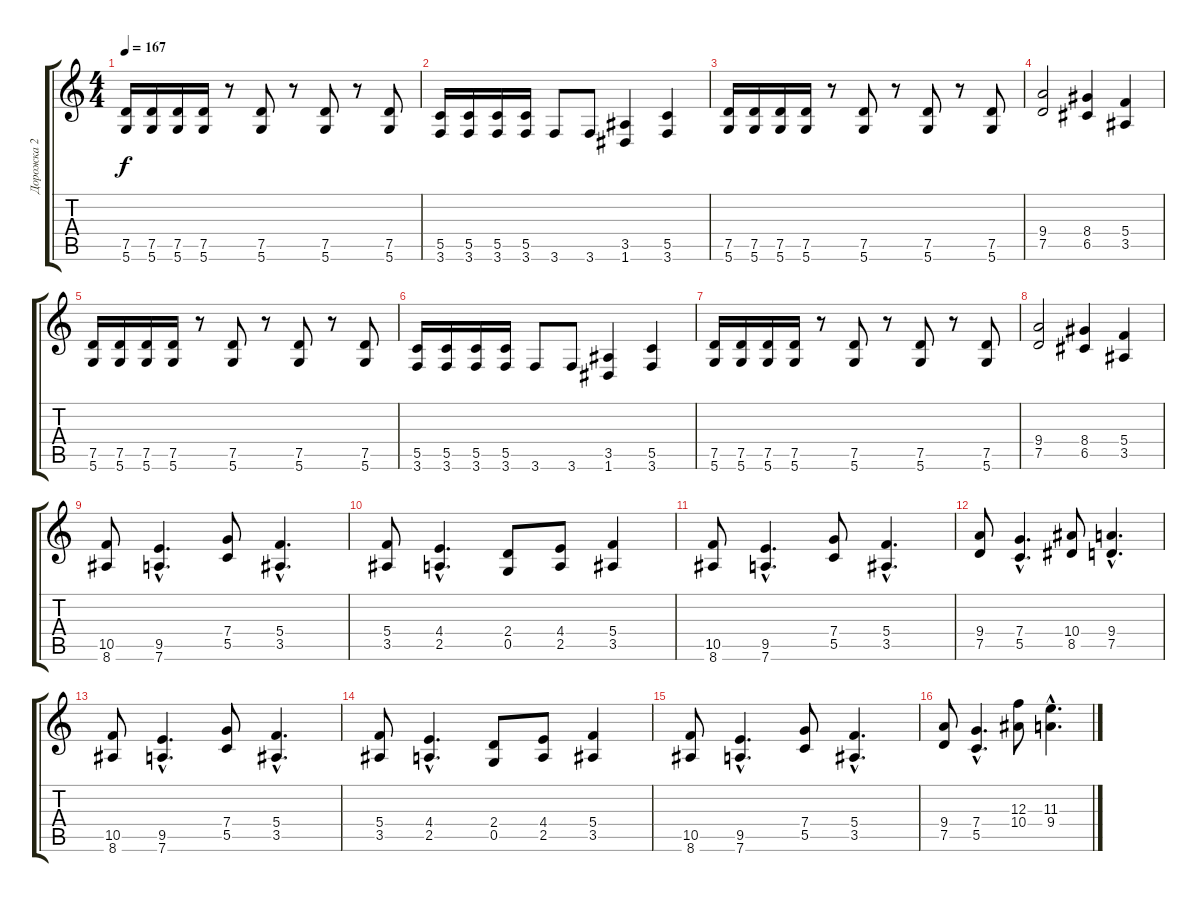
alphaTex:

\track ("Дорожка 2" "Дорожка 2") {instrument distortionguitar}
\staff {score tabs}
\tuning (D4 A3 F3 C3 G2 D2) {hide}
\ts (4 4)
\tempo 167
\clef g2
\ks c
(7.5 5.6).16{dy f} (7.5 5.6).16 (7.5 5.6).16 (7.5 5.6).16 r.8 (7.5 5.6).8 r.8 (7.5 5.6).8 r.8 (7.5 5.6).8 |
(5.5 3.6).16 (5.5 3.6).16 (5.5 3.6).16 (5.5 3.6).16 3.6.8 3.6.8 (3.5 1.6).4 (5.5 3.6).4 |
(7.5 5.6).16 (7.5 5.6).16 (7.5 5.6).16 (7.5 5.6).16 r.8 (7.5 5.6).8 r.8 (7.5 5.6).8 r.8 (7.5 5.6).8 |
(9.4 7.5).2 (8.4 6.5).4 (5.4 3.5).4 |
(7.5 5.6).16 (7.5 5.6).16 (7.5 5.6).16 (7.5 5.6).16 r.8 (7.5 5.6).8 r.8 (7.5 5.6).8 r.8 (7.5 5.6).8 |
(5.5 3.6).16 (5.5 3.6).16 (5.5 3.6).16 (5.5 3.6).16 3.6.8 3.6.8 (3.5 1.6).4 (5.5 3.6).4 |
(7.5 5.6).16 (7.5 5.6).16 (7.5 5.6).16 (7.5 5.6).16 r.8 (7.5 5.6).8 r.8 (7.5 5.6).8 r.8 (7.5 5.6).8 |
(9.4 7.5).2 (8.4 6.5).4 (5.4 3.5).4 |
(10.5 8.6).8 (9.5{hac} 7.6{hac}).4{d} (7.4 5.5).8 (5.4{hac} 3.5{hac}).4{d} |
(5.4 3.5).8 (4.4{hac} 2.5{hac}).4{d} (2.4 0.5).8 (4.4 2.5).8 (5.4 3.5).4 |
(10.5 8.6).8 (9.5{hac} 7.6{hac}).4{d} (7.4 5.5).8 (5.4{hac} 3.5{hac}).4{d} |
(9.4 7.5).8 (7.4{hac} 5.5{hac}).4{d} (10.4 8.5).8 (9.4{hac} 7.5{hac}).4{d} |
(10.5 8.6).8 (9.5{hac} 7.6{hac}).4{d} (7.4 5.5).8 (5.4{hac} 3.5{hac}).4{d} |
(5.4 3.5).8 (4.4{hac} 2.5{hac}).4{d} (2.4 0.5).8 (4.4 2.5).8 (5.4 3.5).4 |
(10.5 8.6).8 (9.5{hac} 7.6{hac}).4{d} (7.4 5.5).8 (5.4{hac} 3.5{hac}).4{d} |
(9.4 7.5).8 (7.4{hac} 5.5{hac}).4{d} (12.3 10.4).8 (11.3{hac} 9.4{hac}).4{d}
